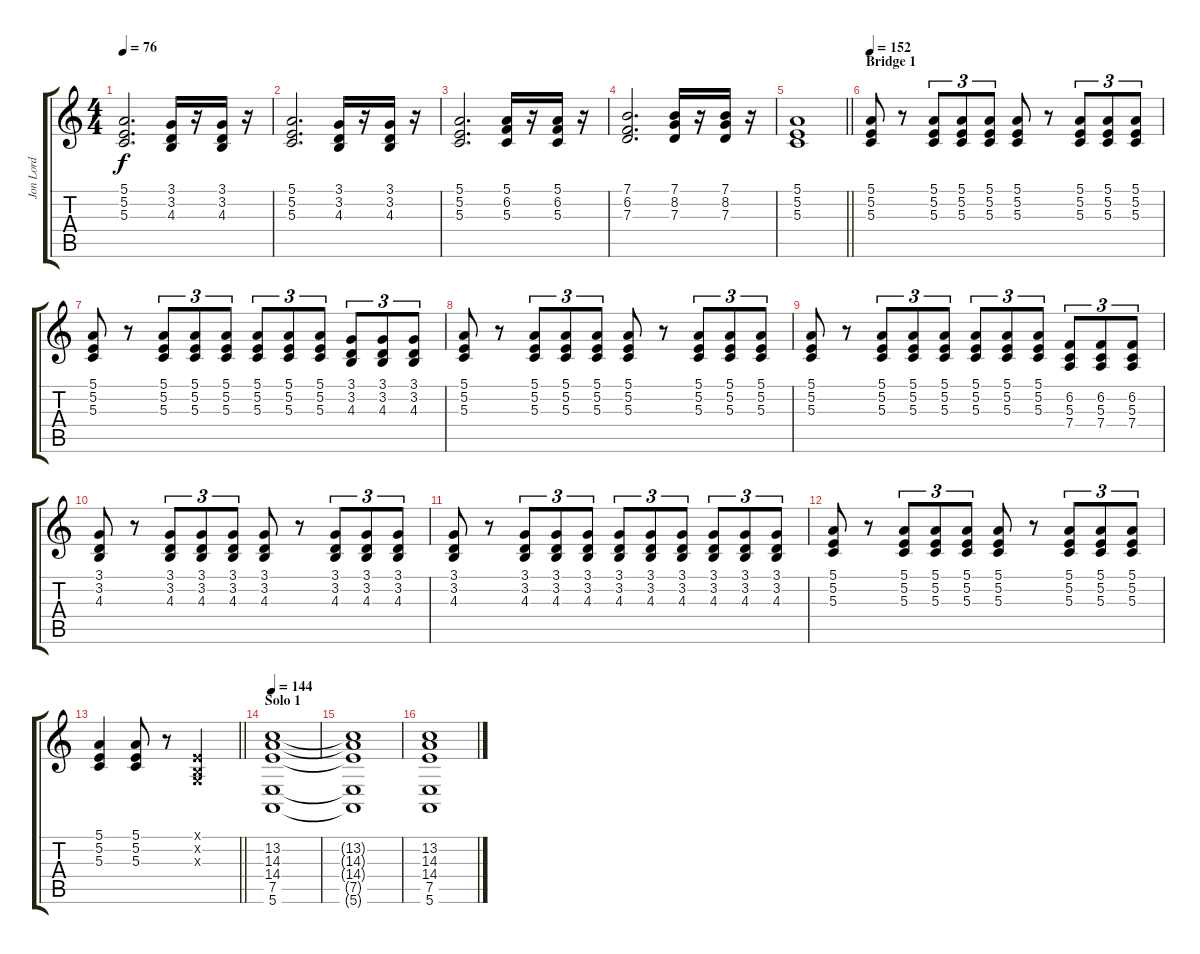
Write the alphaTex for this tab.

\track ("Jon Lord" "Jon Lord") {instrument marimba}
\staff {score tabs}
\tuning (E4 B3 G3 D3 A2 E2) {hide}
\ts (4 4)
\tempo 76
\clef g2
\ks c
(5.1 5.2 5.3).2{d dy f} (3.1 3.2 4.3).16 r.16 (3.1 3.2 4.3).16 r.16 |
(5.1 5.2 5.3).2{d} (3.1 3.2 4.3).16 r.16 (3.1 3.2 4.3).16 r.16 |
(5.1 5.2 5.3).2{d} (5.1 6.2 5.3).16 r.16 (5.1 6.2 5.3).16 r.16 |
(7.1 6.2 7.3).2{d} (7.1 8.2 7.3).16 r.16 (7.1 8.2 7.3).16 r.16 |
\barLineRight lightlight
(5.1 5.2 5.3).1 |
\section ("" "Bridge 1")
\tempo 152
(5.1 5.2 5.3).8 r.8 (5.1 5.2 5.3).8{tu (3 2)} (5.1 5.2 5.3).8{tu (3 2)} (5.1 5.2 5.3).8{tu (3 2)} (5.1 5.2 5.3).8 r.8 (5.1 5.2 5.3).8{tu (3 2)} (5.1 5.2 5.3).8{tu (3 2)} (5.1 5.2 5.3).8{tu (3 2)} |
(5.1 5.2 5.3).8 r.8 (5.1 5.2 5.3).8{tu (3 2)} (5.1 5.2 5.3).8{tu (3 2)} (5.1 5.2 5.3).8{tu (3 2)} (5.1 5.2 5.3).8{tu (3 2)} (5.1 5.2 5.3).8{tu (3 2)} (5.1 5.2 5.3).8{tu (3 2)} (3.1 3.2 4.3).8{tu (3 2)} (3.1 3.2 4.3).8{tu (3 2)} (3.1 3.2 4.3).8{tu (3 2)} |
(5.1 5.2 5.3).8 r.8 (5.1 5.2 5.3).8{tu (3 2)} (5.1 5.2 5.3).8{tu (3 2)} (5.1 5.2 5.3).8{tu (3 2)} (5.1 5.2 5.3).8 r.8 (5.1 5.2 5.3).8{tu (3 2)} (5.1 5.2 5.3).8{tu (3 2)} (5.1 5.2 5.3).8{tu (3 2)} |
(5.1 5.2 5.3).8 r.8 (5.1 5.2 5.3).8{tu (3 2)} (5.1 5.2 5.3).8{tu (3 2)} (5.1 5.2 5.3).8{tu (3 2)} (5.1 5.2 5.3).8{tu (3 2)} (5.1 5.2 5.3).8{tu (3 2)} (5.1 5.2 5.3).8{tu (3 2)} (6.2 5.3 7.4).8{tu (3 2)} (6.2 5.3 7.4).8{tu (3 2)} (6.2 5.3 7.4).8{tu (3 2)} |
(3.1 3.2 4.3).8 r.8 (3.1 3.2 4.3).8{tu (3 2)} (3.1 3.2 4.3).8{tu (3 2)} (3.1 3.2 4.3).8{tu (3 2)} (3.1 3.2 4.3).8 r.8 (3.1 3.2 4.3).8{tu (3 2)} (3.1 3.2 4.3).8{tu (3 2)} (3.1 3.2 4.3).8{tu (3 2)} |
(3.1 3.2 4.3).8 r.8 (3.1 3.2 4.3).8{tu (3 2)} (3.1 3.2 4.3).8{tu (3 2)} (3.1 3.2 4.3).8{tu (3 2)} (3.1 3.2 4.3).8{tu (3 2)} (3.1 3.2 4.3).8{tu (3 2)} (3.1 3.2 4.3).8{tu (3 2)} (3.1 3.2 4.3).8{tu (3 2)} (3.1 3.2 4.3).8{tu (3 2)} (3.1 3.2 4.3).8{tu (3 2)} |
(5.1 5.2 5.3).8 r.8 (5.1 5.2 5.3).8{tu (3 2)} (5.1 5.2 5.3).8{tu (3 2)} (5.1 5.2 5.3).8{tu (3 2)} (5.1 5.2 5.3).8 r.8 (5.1 5.2 5.3).8{tu (3 2)} (5.1 5.2 5.3).8{tu (3 2)} (5.1 5.2 5.3).8{tu (3 2)} |
\barLineRight lightlight
(5.1 5.2 5.3).4 (5.1 5.2 5.3).8 r.8 (0.1{x} 0.2{x} 0.3{x}).2 |
\section ("" "Solo 1")
\tempo 245
\tempo 144
(13.2 14.3 14.4 7.5 5.6).1{instrument drawbarorgan} |
(13.2{t} 14.3{t} 14.4{t} 7.5{t} 5.6{t}).1 |
(13.2 14.3 14.4 7.5 5.6).1
